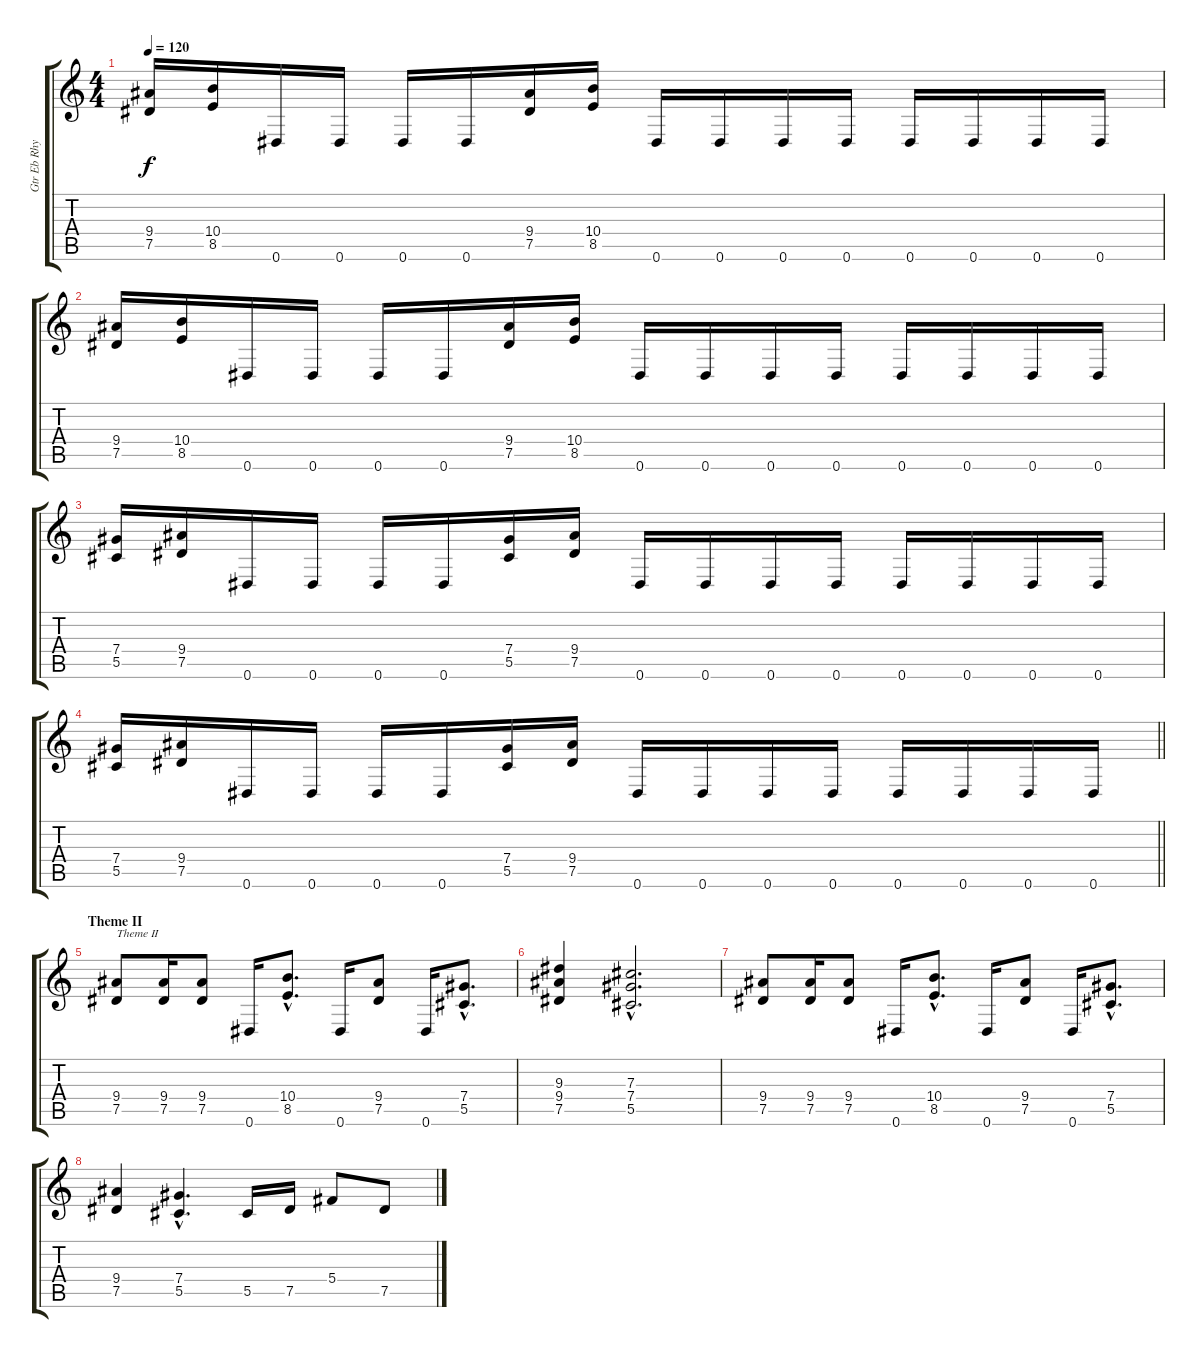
\track ("Gtr Eb Rhy I" "Gtr Eb Rhy") {instrument distortionguitar}
\staff {score tabs}
\tuning (Eb4 Bb3 Gb3 Db3 Ab2 Eb2) {hide}
\ts (4 4)
\tempo 120
\clef g2
\ks c
(9.4 7.5).16{dy f} (10.4 8.5).16 0.6.16 0.6.16 0.6.16 0.6.16 (9.4 7.5).16 (10.4 8.5).16 0.6.16 0.6.16 0.6.16 0.6.16 0.6.16 0.6.16 0.6.16 0.6.16 |
(9.4 7.5).16 (10.4 8.5).16 0.6.16 0.6.16 0.6.16 0.6.16 (9.4 7.5).16 (10.4 8.5).16 0.6.16 0.6.16 0.6.16 0.6.16 0.6.16 0.6.16 0.6.16 0.6.16 |
(7.4 5.5).16 (9.4 7.5).16 0.6.16 0.6.16 0.6.16 0.6.16 (7.4 5.5).16 (9.4 7.5).16 0.6.16 0.6.16 0.6.16 0.6.16 0.6.16 0.6.16 0.6.16 0.6.16 |
\barLineRight lightlight
(7.4 5.5).16 (9.4 7.5).16 0.6.16 0.6.16 0.6.16 0.6.16 (7.4 5.5).16 (9.4 7.5).16 0.6.16 0.6.16 0.6.16 0.6.16 0.6.16 0.6.16 0.6.16 0.6.16 |
\section ("" "Theme II")
(9.4 7.5).8{txt "Theme II"} (9.4 7.5).16 (9.4 7.5).8 0.6.16 (10.4{hac} 8.5{hac}).8{d} 0.6.16 (9.4 7.5).8 0.6.16 (7.4{hac} 5.5{hac}).8{d} |
(9.3 9.4 7.5).4 (7.3{hac} 7.4{hac} 5.5{hac}).2{d} |
(9.4 7.5).8 (9.4 7.5).16 (9.4 7.5).8 0.6.16 (10.4{hac} 8.5{hac}).8{d} 0.6.16 (9.4 7.5).8 0.6.16 (7.4{hac} 5.5{hac}).8{d} |
(9.4 7.5).4 (7.4{hac} 5.5{hac}).4{d} 5.5.16 7.5.16 5.4.8 7.5.8
